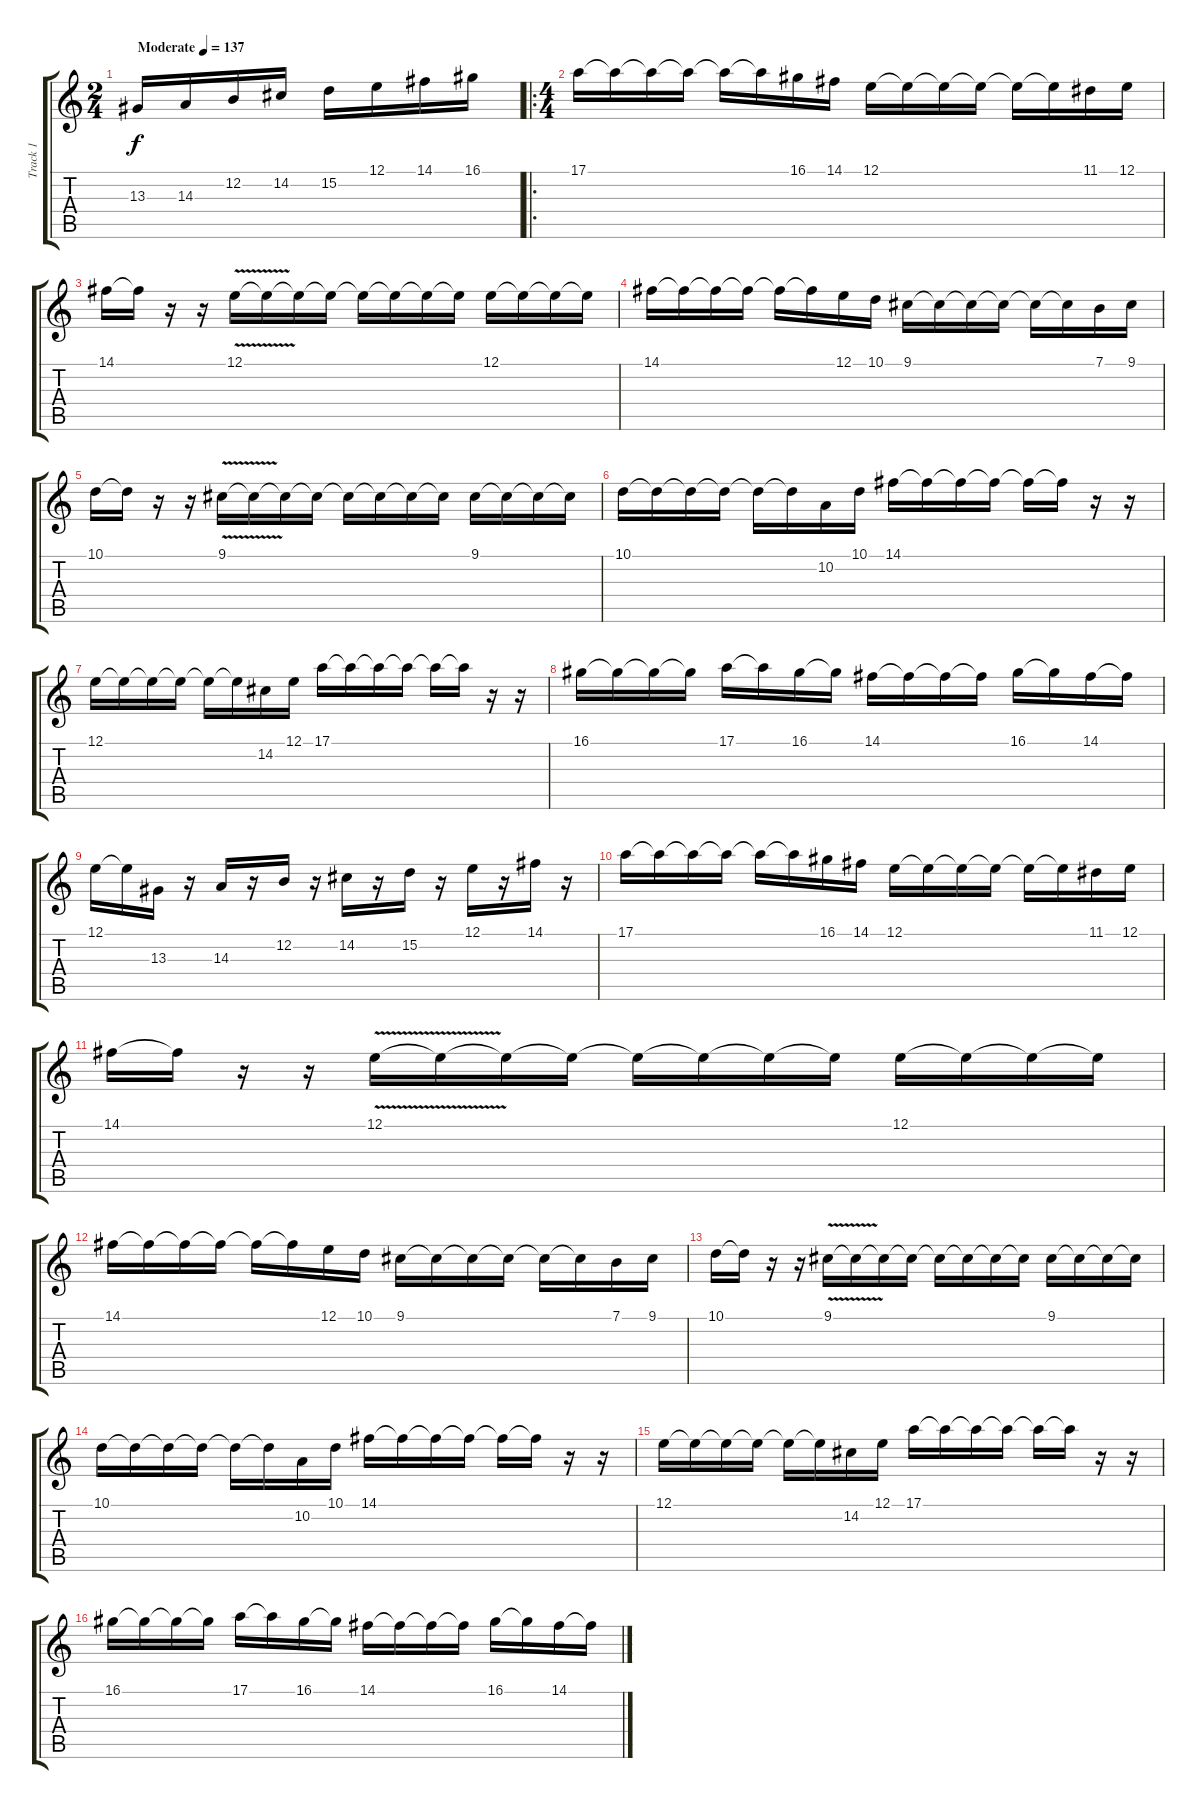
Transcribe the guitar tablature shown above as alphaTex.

\track ("Track 1" "Track 1") {instrument lead5charang}
\staff {score tabs}
\tuning (E4 B3 G3 D3 A2 E2) {hide}
\ts (2 4)
\tempo (137 "Moderate")
\clef g2
\ks c
13.3.16{dy f instrument lead5charang} 14.3.16 12.2.16 14.2.16 15.2.16 12.1.16 14.1.16 16.1.16 |
\ro
\ts (4 4)
17.1.16 17.1{t}.16 17.1{t}.16 17.1{t}.16 17.1{t}.16 17.1{t}.16 16.1.16 14.1.16 12.1.16 12.1{t}.16 12.1{t}.16 12.1{t}.16 12.1{t}.16 12.1{t}.16 11.1.16 12.1.16 |
14.1.16 14.1{t}.16 r.16 r.16 12.1{v}.16 12.1{t}.16 12.1{t}.16 12.1{t}.16 12.1{t}.16 12.1{t}.16 12.1{t}.16 12.1{t}.16 12.1.16 12.1{t}.16 12.1{t}.16 12.1{t}.16 |
14.1.16 14.1{t}.16 14.1{t}.16 14.1{t}.16 14.1{t}.16 14.1{t}.16 12.1.16 10.1.16 9.1.16 9.1{t}.16 9.1{t}.16 9.1{t}.16 9.1{t}.16 9.1{t}.16 7.1.16 9.1.16 |
10.1.16 10.1{t}.16 r.16 r.16 9.1{v}.16 9.1{t}.16 9.1{t}.16 9.1{t}.16 9.1{t}.16 9.1{t}.16 9.1{t}.16 9.1{t}.16 9.1.16 9.1{t}.16 9.1{t}.16 9.1{t}.16 |
10.1.16 10.1{t}.16 10.1{t}.16 10.1{t}.16 10.1{t}.16 10.1{t}.16 10.2.16 10.1.16 14.1.16 14.1{t}.16 14.1{t}.16 14.1{t}.16 14.1{t}.16 14.1{t}.16 r.16 r.16 |
12.1.16 12.1{t}.16 12.1{t}.16 12.1{t}.16 12.1{t}.16 12.1{t}.16 14.2.16 12.1.16 17.1.16 17.1{t}.16 17.1{t}.16 17.1{t}.16 17.1{t}.16 17.1{t}.16 r.16 r.16 |
16.1.16 16.1{t}.16 16.1{t}.16 16.1{t}.16 17.1.16 17.1{t}.16 16.1.16 16.1{t}.16 14.1.16 14.1{t}.16 14.1{t}.16 14.1{t}.16 16.1.16 16.1{t}.16 14.1.16 14.1{t}.16 |
12.1.16 12.1{t}.16 13.3.16 r.16 14.3.16 r.16 12.2.16 r.16 14.2.16 r.16 15.2.16 r.16 12.1.16 r.16 14.1.16 r.16 |
17.1.16 17.1{t}.16 17.1{t}.16 17.1{t}.16 17.1{t}.16 17.1{t}.16 16.1.16 14.1.16 12.1.16 12.1{t}.16 12.1{t}.16 12.1{t}.16 12.1{t}.16 12.1{t}.16 11.1.16 12.1.16 |
14.1.16 14.1{t}.16 r.16 r.16 12.1{v}.16 12.1{t}.16 12.1{t}.16 12.1{t}.16 12.1{t}.16 12.1{t}.16 12.1{t}.16 12.1{t}.16 12.1.16 12.1{t}.16 12.1{t}.16 12.1{t}.16 |
14.1.16 14.1{t}.16 14.1{t}.16 14.1{t}.16 14.1{t}.16 14.1{t}.16 12.1.16 10.1.16 9.1.16 9.1{t}.16 9.1{t}.16 9.1{t}.16 9.1{t}.16 9.1{t}.16 7.1.16 9.1.16 |
10.1.16 10.1{t}.16 r.16 r.16 9.1{v}.16 9.1{t}.16 9.1{t}.16 9.1{t}.16 9.1{t}.16 9.1{t}.16 9.1{t}.16 9.1{t}.16 9.1.16 9.1{t}.16 9.1{t}.16 9.1{t}.16 |
10.1.16 10.1{t}.16 10.1{t}.16 10.1{t}.16 10.1{t}.16 10.1{t}.16 10.2.16 10.1.16 14.1.16 14.1{t}.16 14.1{t}.16 14.1{t}.16 14.1{t}.16 14.1{t}.16 r.16 r.16 |
12.1.16 12.1{t}.16 12.1{t}.16 12.1{t}.16 12.1{t}.16 12.1{t}.16 14.2.16 12.1.16 17.1.16 17.1{t}.16 17.1{t}.16 17.1{t}.16 17.1{t}.16 17.1{t}.16 r.16 r.16 |
16.1.16 16.1{t}.16 16.1{t}.16 16.1{t}.16 17.1.16 17.1{t}.16 16.1.16 16.1{t}.16 14.1.16 14.1{t}.16 14.1{t}.16 14.1{t}.16 16.1.16 16.1{t}.16 14.1.16 14.1{t}.16
